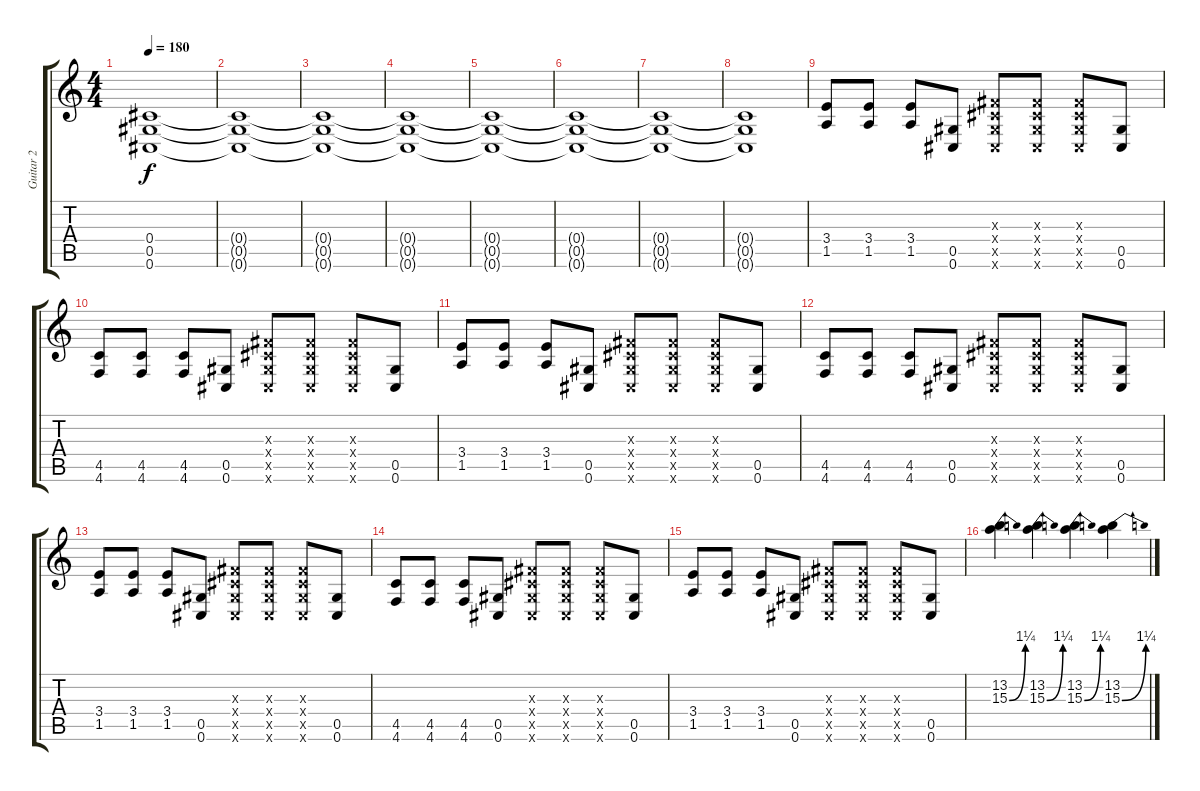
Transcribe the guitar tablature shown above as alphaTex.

\track ("Guitar 2" "Guitar 2") {instrument overdrivenguitar}
\staff {score tabs}
\tuning (Eb4 Bb3 Gb3 Db3 Ab2 Db2) {hide}
\ts (4 4)
\tempo 180
\clef g2
\ks c
(0.4 0.5 0.6).1{dy f} |
(0.4{t} 0.5{t} 0.6{t}).1 |
(0.4{t} 0.5{t} 0.6{t}).1 |
(0.4{t} 0.5{t} 0.6{t}).1 |
(0.4{t} 0.5{t} 0.6{t}).1 |
(0.4{t} 0.5{t} 0.6{t}).1 |
(0.4{t} 0.5{t} 0.6{t}).1 |
(0.4{t} 0.5{t} 0.6{t}).1 |
(3.4 1.5).8 (3.4 1.5).8 (3.4 1.5).8 (0.5 0.6).8 (0.3{x} 0.4{x} 0.5{x} 0.6{x}).8 (0.3{x} 0.4{x} 0.5{x} 0.6{x}).8 (0.3{x} 0.4{x} 0.5{x} 0.6{x}).8 (0.5 0.6).8 |
(4.5 4.6).8 (4.5 4.6).8 (4.5 4.6).8 (0.5 0.6).8 (0.3{x} 0.4{x} 0.5{x} 0.6{x}).8 (0.3{x} 0.4{x} 0.5{x} 0.6{x}).8 (0.3{x} 0.4{x} 0.5{x} 0.6{x}).8 (0.5 0.6).8 |
(3.4 1.5).8 (3.4 1.5).8 (3.4 1.5).8 (0.5 0.6).8 (0.3{x} 0.4{x} 0.5{x} 0.6{x}).8 (0.3{x} 0.4{x} 0.5{x} 0.6{x}).8 (0.3{x} 0.4{x} 0.5{x} 0.6{x}).8 (0.5 0.6).8 |
(4.5 4.6).8 (4.5 4.6).8 (4.5 4.6).8 (0.5 0.6).8 (0.3{x} 0.4{x} 0.5{x} 0.6{x}).8 (0.3{x} 0.4{x} 0.5{x} 0.6{x}).8 (0.3{x} 0.4{x} 0.5{x} 0.6{x}).8 (0.5 0.6).8 |
(3.4 1.5).8 (3.4 1.5).8 (3.4 1.5).8 (0.5 0.6).8 (0.3{x} 0.4{x} 0.5{x} 0.6{x}).8 (0.3{x} 0.4{x} 0.5{x} 0.6{x}).8 (0.3{x} 0.4{x} 0.5{x} 0.6{x}).8 (0.5 0.6).8 |
(4.5 4.6).8 (4.5 4.6).8 (4.5 4.6).8 (0.5 0.6).8 (0.3{x} 0.4{x} 0.5{x} 0.6{x}).8 (0.3{x} 0.4{x} 0.5{x} 0.6{x}).8 (0.3{x} 0.4{x} 0.5{x} 0.6{x}).8 (0.5 0.6).8 |
(3.4 1.5).8 (3.4 1.5).8 (3.4 1.5).8 (0.5 0.6).8 (0.3{x} 0.4{x} 0.5{x} 0.6{x}).8 (0.3{x} 0.4{x} 0.5{x} 0.6{x}).8 (0.3{x} 0.4{x} 0.5{x} 0.6{x}).8 (0.5 0.6).8 |
(13.2 15.3{be (bend 0 0 60 5)}).4 (13.2 15.3{be (bend 0 0 60 5)}).4 (13.2 15.3{be (bend 0 0 60 5)}).4 (13.2 15.3{be (bend 0 0 60 5)}).4
